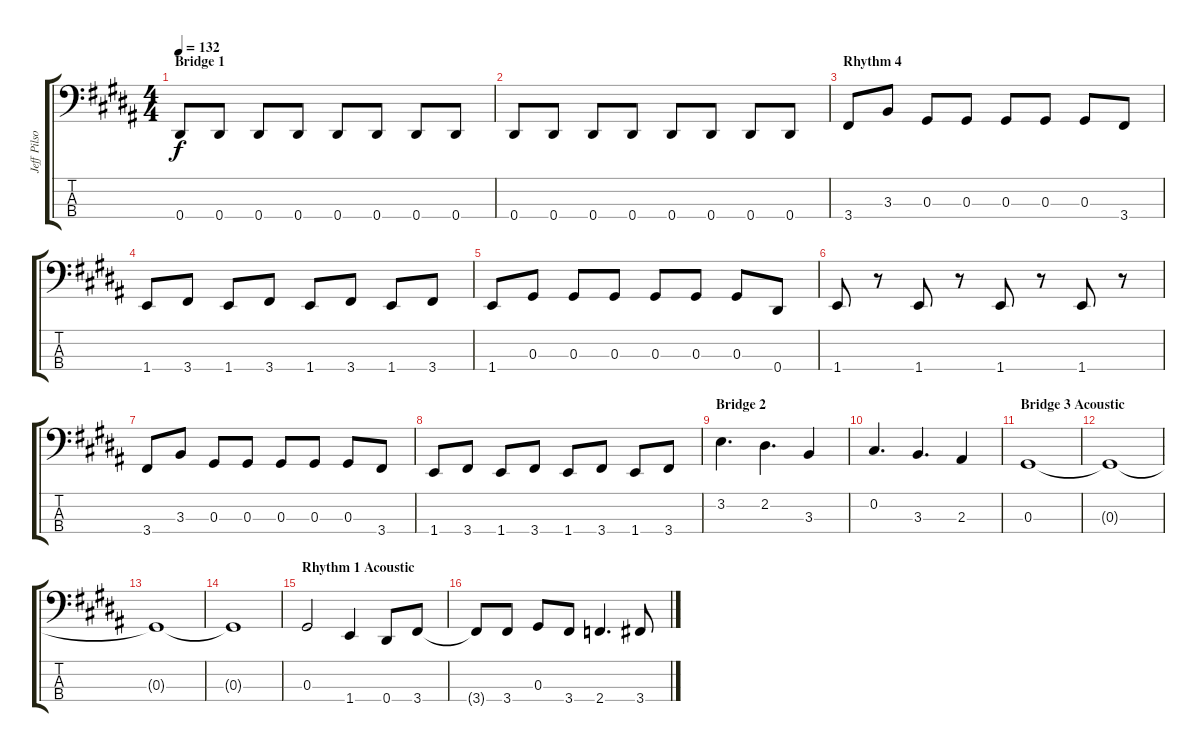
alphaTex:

\track ("Jeff Pilson" "Jeff Pilso") {instrument electricbasspick}
\staff {score tabs}
\tuning (Gb2 Db2 Ab1 Eb1) {hide}
\ts (4 4)
\section ("" "Bridge 1")
\tempo 132
\clef f4
\ks g#minor
0.4.8{dy f} 0.4.8 0.4.8 0.4.8 0.4.8 0.4.8 0.4.8 0.4.8 |
0.4.8 0.4.8 0.4.8 0.4.8 0.4.8 0.4.8 0.4.8 0.4.8 |
\section ("" "Rhythm 4")
3.4.8 3.3.8 0.3.8 0.3.8 0.3.8 0.3.8 0.3.8 3.4.8 |
1.4.8 3.4.8 1.4.8 3.4.8 1.4.8 3.4.8 1.4.8 3.4.8 |
1.4.8 0.3.8 0.3.8 0.3.8 0.3.8 0.3.8 0.3.8 0.4.8 |
1.4.8 r.8 1.4.8 r.8 1.4.8 r.8 1.4.8 r.8 |
3.4.8 3.3.8 0.3.8 0.3.8 0.3.8 0.3.8 0.3.8 3.4.8 |
1.4.8 3.4.8 1.4.8 3.4.8 1.4.8 3.4.8 1.4.8 3.4.8 |
\section ("" "Bridge 2")
3.2.4{d} 2.2.4{d} 3.3.4 |
0.2.4{d} 3.3.4{d} 2.3.4 |
\section ("" "Bridge 3 Acoustic")
0.3.1 |
0.3{t}.1 |
0.3{t}.1 |
0.3{t}.1 |
\section ("" "Rhythm 1 Acoustic")
0.3.2 1.4.4 0.4.8 3.4.8 |
3.4{t}.8 3.4.8 0.3.8 3.4.8 2.4.4{d} 3.4.8
